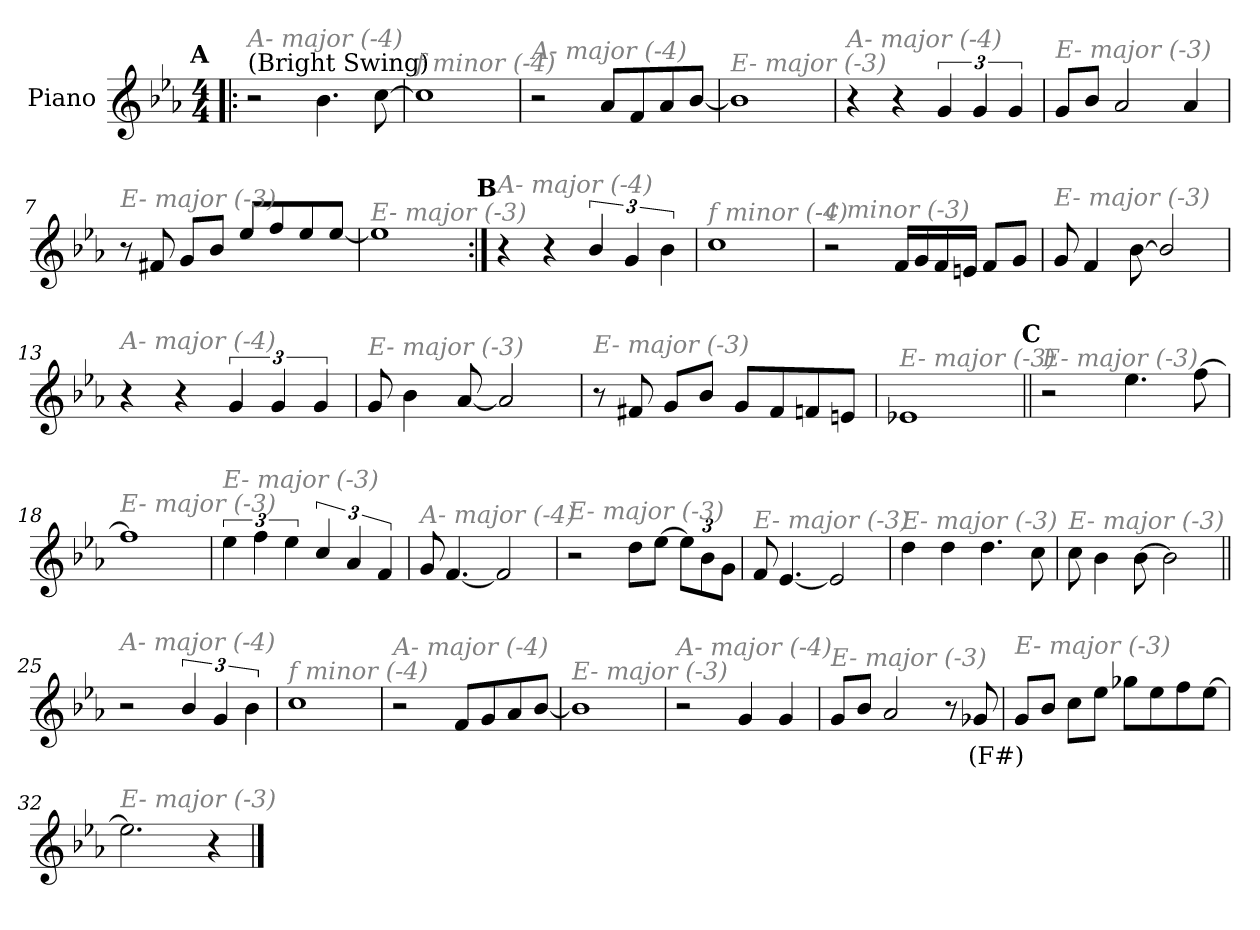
**kern	**text
*part1	*part1
*staff1	*staff1
*I"Piano	*
*I'Pno.	*
*clefG2	*
*k[b-e-a-]	*
*M4/4	*
*MM180	*
!!LO:REH:place=s1:a:enc=none:fs=14:t=A
=1!|:	=1!|:
!LO:TX:a:t=(Bright Swing)	!
!LO:TX:i:color=#808080:t=A- major (-4)	!
2r	.
4.b-\	.
[8cc\	.
=2	=2
!LO:TX:i:color=#808080:t=f minor (-4)	!
1cc]	.
=3	=3
!LO:TX:i:color=#808080:t=A- major (-4)	!
2r	.
8a-/L	.
8f/	.
8a-/	.
[8b-/J	.
=4	=4
!LO:TX:i:color=#808080:t=E- major (-3)	!
1b-]	.
!!LO:LB:g=z
=5	=5
!LO:TX:i:color=#808080:t=A- major (-4)	!
4r	.
4r	.
6g/	.
6g/	.
6g/	.
=6	=6
!LO:TX:i:color=#808080:t=E- major (-3)	!
8g/L	.
8b-/J	.
2a-/	.
4a-/	.
=7	=7
!LO:TX:i:color=#808080:t=E- major (-3)	!
8r	.
8f#X/	.
8g/L	.
8b-/J	.
8ee-/L	.
8ff/	.
8ee-/	.
[8ee-/J	.
=8	=8
!LO:TX:i:color=#808080:t=E- major (-3)	!
1ee-]	.
!!LO:LB:g=z
!!LO:REH:place=s1:a:enc=none:fs=14:t=B
=9:|!	=9:|!
!LO:TX:i:color=#808080:t=A- major (-4)	!
4r	.
4r	.
6b-/	.
6g/	.
6b-\	.
=10	=10
!LO:TX:i:color=#808080:t=f minor (-4)	!
1cc	.
=11	=11
!LO:TX:i:color=#808080:t=c minor (-3)	!
2r	.
16f/LL	.
16g/	.
16f/	.
16en/JJ	.
8f/L	.
8g/J	.
=12	=12
!LO:TX:i:color=#808080:t=E- major (-3)	!
8g/	.
4f/	.
[8b-\	.
2b-/]	.
!!LO:LB:g=z
=13	=13
!LO:TX:i:color=#808080:t=A- major (-4)	!
4r	.
4r	.
6g/	.
6g/	.
6g/	.
=14	=14
!LO:TX:i:color=#808080:t=E- major (-3)	!
8g/	.
4b-\	.
[8a-/	.
2a-/]	.
=15	=15
!LO:TX:i:color=#808080:t=E- major (-3)	!
8r	.
8f#X/	.
8g/L	.
8b-/J	.
8g/L	.
8f#/	.
8fn/	.
8en/J	.
=16	=16
!LO:TX:i:color=#808080:t=E- major (-3)	!
1e-X	.
!!LO:LB:g=z
!!LO:REH:place=s1:a:enc=none:fs=14:t=C
=17||	=17||
!LO:TX:i:color=#808080:t=E- major (-3)	!
2r	.
4.ee-\	.
[8ff\	.
=18	=18
!LO:TX:i:color=#808080:t=E- major (-3)	!
1ff]	.
=19	=19
!LO:TX:i:color=#808080:t=E- major (-3)	!
6ee-\	.
6ff\	.
6ee-\	.
6cc/	.
6a-/	.
6f/	.
=20	=20
!LO:TX:i:color=#808080:t=A- major (-4)	!
8g/	.
[4.f/	.
2f/]	.
!!LO:LB:g=z
=21	=21
!LO:TX:i:color=#808080:t=E- major (-3)	!
2r	.
8dd\L	.
[8ee-\J	.
*Xbrackettup	*
12ee-\L]	.
12b-\	.
12g\J	.
=22	=22
!LO:TX:i:color=#808080:t=E- major (-3)	!
8f/	.
[4.e-/	.
2e-/]	.
=23	=23
!LO:TX:i:color=#808080:t=E- major (-3)	!
4dd\	.
4dd\	.
4.dd\	.
8cc\	.
=24	=24
!LO:TX:i:color=#808080:t=E- major (-3)	!
8cc\	.
4b-\	.
[8b-\	.
2b-\]	.
!!LO:LB:g=z
=25||	=25||
!LO:TX:i:color=#808080:t=A- major (-4)	!
2r	.
*brackettup	*
6b-/	.
6g/	.
6b-\	.
=26	=26
!LO:TX:i:color=#808080:t=f minor (-4)	!
1cc	.
=27	=27
!LO:TX:i:color=#808080:t=A- major (-4)	!
2r	.
8f/L	.
8g/	.
8a-/	.
[8b-/J	.
=28	=28
!LO:TX:i:color=#808080:t=E- major (-3)	!
1b-]	.
!!LO:LB:g=z
=29	=29
!LO:TX:i:color=#808080:t=A- major (-4)	!
2r	.
4g/	.
4g/	.
=30	=30
!LO:TX:i:color=#808080:t=E- major (-3)	!
8g/L	.
8b-/J	.
2a-/	.
8r	.
8g-Xi/	(F#)
=31	=31
!LO:TX:i:color=#808080:t=E- major (-3)	!
8g/L	.
8b-/J	.
8cc\L	.
8ee-\J	.
8gg-X\L	.
8ee-\	.
8ff\	.
[8ee-\J	.
=32	=32
!LO:TX:i:color=#808080:t=E- major (-3)	!
2.ee-\]	.
4r	.
==	==
*-	*-
